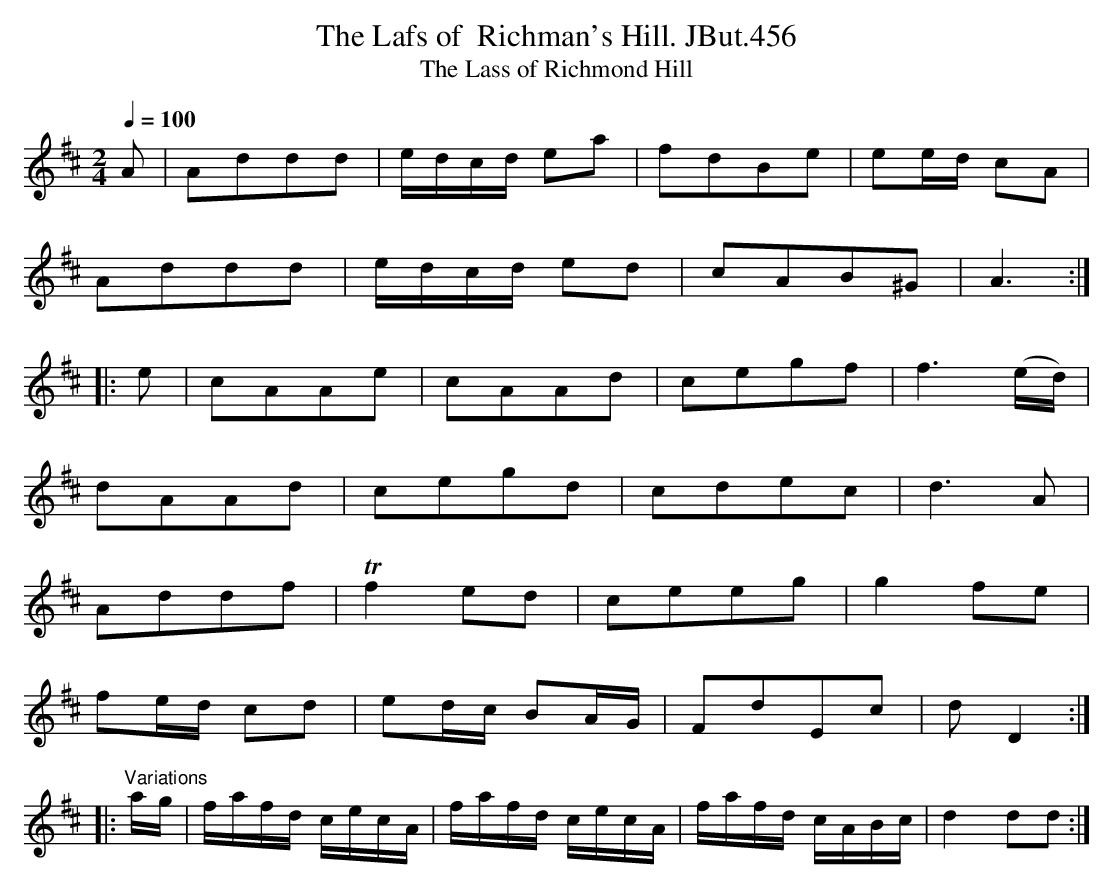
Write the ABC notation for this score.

X:1
T:Lafs of  Richman's Hill. JBut.456, The
T:Lass of Richmond Hill, The
M:2/4
L:1/8
Q:1/4=100
K:D
A|Addd|e/d/c/d/ ea|fdBe|ee/d/ cA|
Addd|e/d/c/d/ ed|cAB^G|A3:|
|:e|cAAe|cAAd|cegf|f3 (e/d/)|
dAAd|cegd|cdec|d3 A|
Addf|!trill!f2 ed|ceeg|g2 fe|
fe/d/ cd|ed/c/ BA/G/|FdEc|d D2:|
|:"^Variations"a/g/|f/a/f/d/ c/e/c/A/|f/a/f/d/ c/e/c/A/|f/a/f/d/ c/A/B/c/|d2 dd:|
